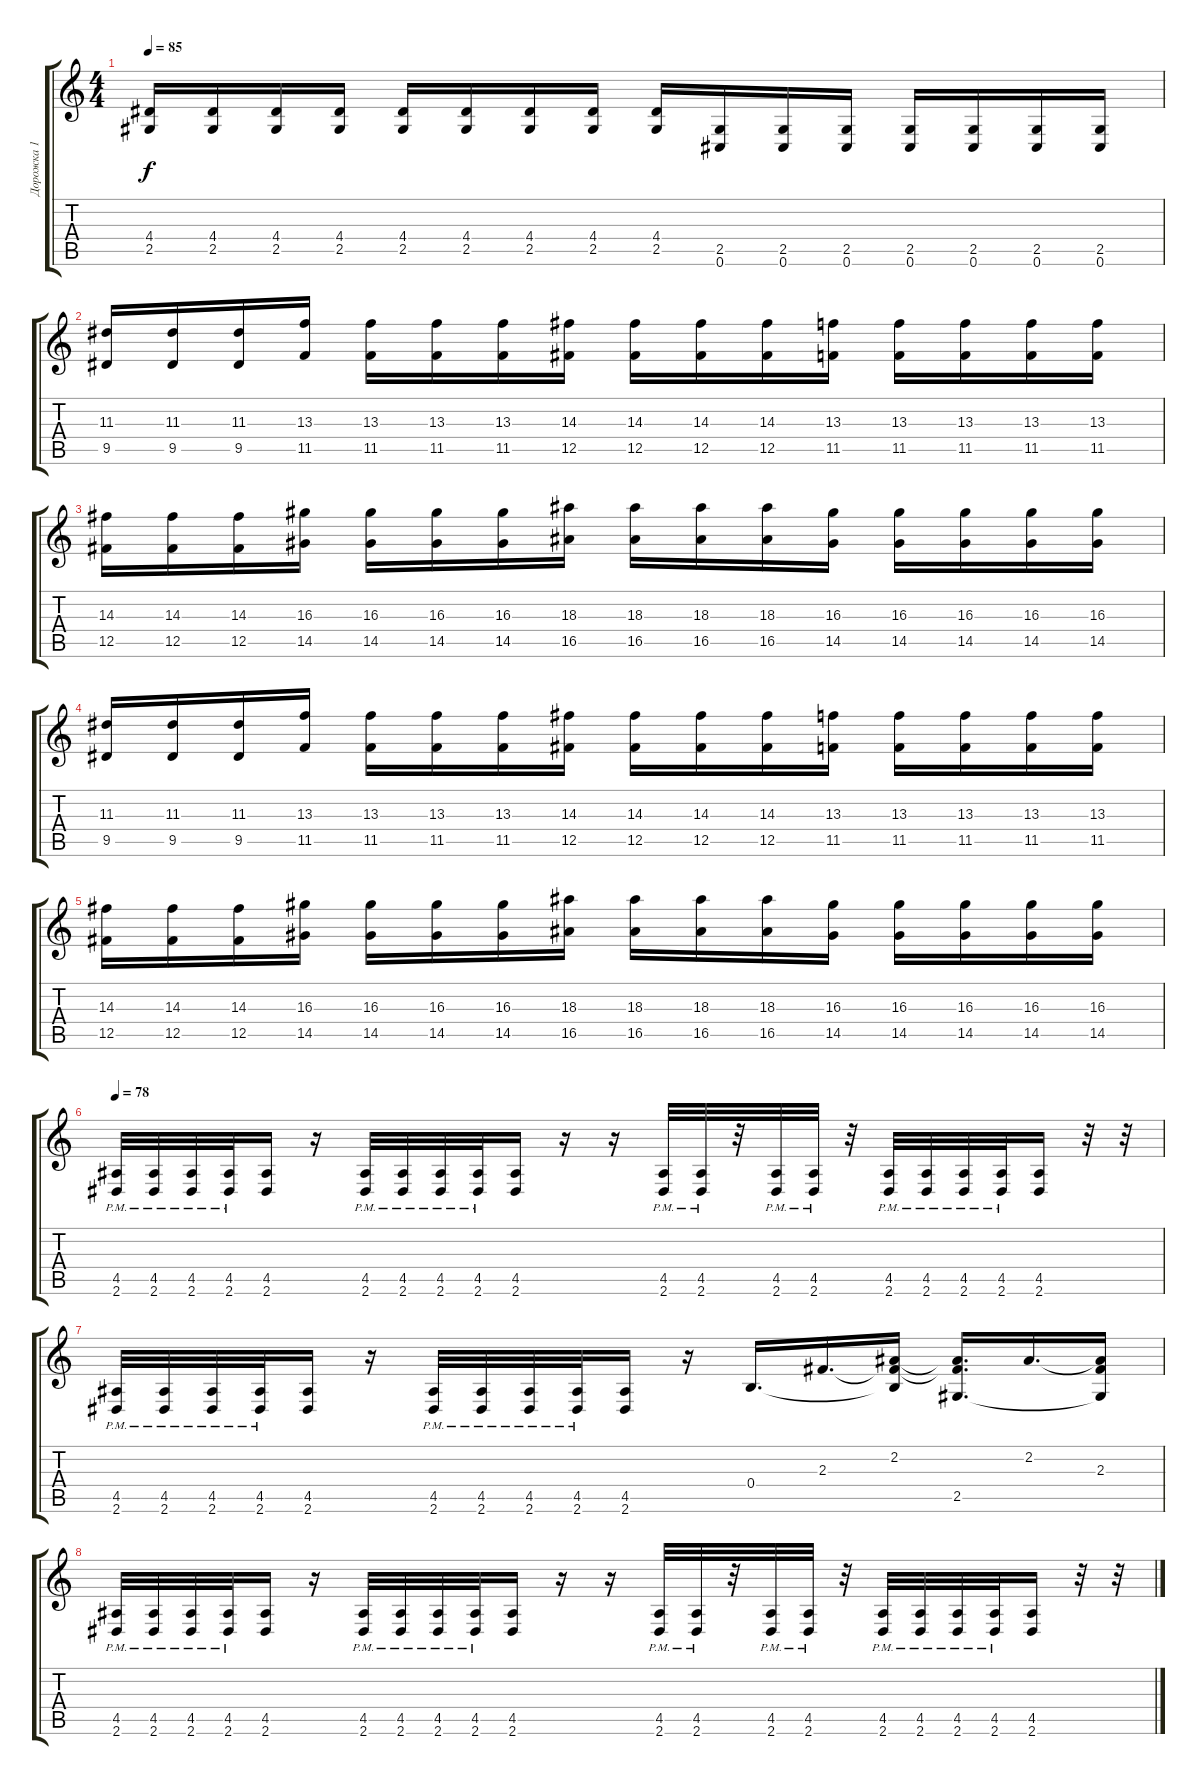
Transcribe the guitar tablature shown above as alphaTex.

\track ("Дорожка 1" "Дорожка 1") {instrument distortionguitar}
\staff {score tabs}
\tuning (Db4 Ab3 E3 B2 Gb2 Db2) {hide}
\ts (4 4)
\tempo 85
\clef g2
\ks c
(4.4 2.5).16{dy f} (4.4 2.5).16 (4.4 2.5).16 (4.4 2.5).16 (4.4 2.5).16 (4.4 2.5).16 (4.4 2.5).16 (4.4 2.5).16 (4.4 2.5).16 (2.5 0.6).16 (2.5 0.6).16 (2.5 0.6).16 (2.5 0.6).16 (2.5 0.6).16 (2.5 0.6).16 (2.5 0.6).16 |
(11.3 9.5).16 (11.3 9.5).16 (11.3 9.5).16 (13.3 11.5).16 (13.3 11.5).16 (13.3 11.5).16 (13.3 11.5).16 (14.3 12.5).16 (14.3 12.5).16 (14.3 12.5).16 (14.3 12.5).16 (13.3 11.5).16 (13.3 11.5).16 (13.3 11.5).16 (13.3 11.5).16 (13.3 11.5).16 |
(14.3 12.5).16 (14.3 12.5).16 (14.3 12.5).16 (16.3 14.5).16 (16.3 14.5).16 (16.3 14.5).16 (16.3 14.5).16 (18.3 16.5).16 (18.3 16.5).16 (18.3 16.5).16 (18.3 16.5).16 (16.3 14.5).16 (16.3 14.5).16 (16.3 14.5).16 (16.3 14.5).16 (16.3 14.5).16 |
(11.3 9.5).16 (11.3 9.5).16 (11.3 9.5).16 (13.3 11.5).16 (13.3 11.5).16 (13.3 11.5).16 (13.3 11.5).16 (14.3 12.5).16 (14.3 12.5).16 (14.3 12.5).16 (14.3 12.5).16 (13.3 11.5).16 (13.3 11.5).16 (13.3 11.5).16 (13.3 11.5).16 (13.3 11.5).16 |
(14.3 12.5).16 (14.3 12.5).16 (14.3 12.5).16 (16.3 14.5).16 (16.3 14.5).16 (16.3 14.5).16 (16.3 14.5).16 (18.3 16.5).16 (18.3 16.5).16 (18.3 16.5).16 (18.3 16.5).16 (16.3 14.5).16 (16.3 14.5).16 (16.3 14.5).16 (16.3 14.5).16 (16.3 14.5).16 |
\tempo 78
(4.5{pm} 2.6{pm}).32 (4.5{pm} 2.6{pm}).32 (4.5{pm} 2.6{pm}).32 (4.5{pm} 2.6{pm}).32 (4.5 2.6).16 r.16 (4.5{pm} 2.6{pm}).32 (4.5{pm} 2.6{pm}).32 (4.5{pm} 2.6{pm}).32 (4.5{pm} 2.6{pm}).32 (4.5 2.6).16 r.16 r.16 (4.5{pm} 2.6{pm}).32 (4.5{pm} 2.6{pm}).32 r.32 (4.5{pm} 2.6{pm}).32 (4.5{pm} 2.6{pm}).32 r.32 (4.5{pm} 2.6{pm}).32 (4.5{pm} 2.6{pm}).32 (4.5{pm} 2.6{pm}).32 (4.5{pm} 2.6{pm}).32 (4.5 2.6).16 r.32 r.32 |
(4.5{pm} 2.6{pm}).32 (4.5{pm} 2.6{pm}).32 (4.5{pm} 2.6{pm}).32 (4.5{pm} 2.6{pm}).32 (4.5 2.6).16 r.16 (4.5{pm} 2.6{pm}).32 (4.5{pm} 2.6{pm}).32 (4.5{pm} 2.6{pm}).32 (4.5{pm} 2.6{pm}).32 (4.5 2.6).16 r.16 0.4.16{d} 2.3.16{d} (2.2 2.3{t} 0.4{t}).16 (2.2{t} 2.3{t} 2.5).16{d} 2.2.16{d} (2.2{t} 2.3 2.5{t}).16 |
(4.5{pm} 2.6{pm}).32 (4.5{pm} 2.6{pm}).32 (4.5{pm} 2.6{pm}).32 (4.5{pm} 2.6{pm}).32 (4.5 2.6).16 r.16 (4.5{pm} 2.6{pm}).32 (4.5{pm} 2.6{pm}).32 (4.5{pm} 2.6{pm}).32 (4.5{pm} 2.6{pm}).32 (4.5 2.6).16 r.16 r.16 (4.5{pm} 2.6{pm}).32 (4.5{pm} 2.6{pm}).32 r.32 (4.5{pm} 2.6{pm}).32 (4.5{pm} 2.6{pm}).32 r.32 (4.5{pm} 2.6{pm}).32 (4.5{pm} 2.6{pm}).32 (4.5{pm} 2.6{pm}).32 (4.5{pm} 2.6{pm}).32 (4.5 2.6).16 r.32 r.32
